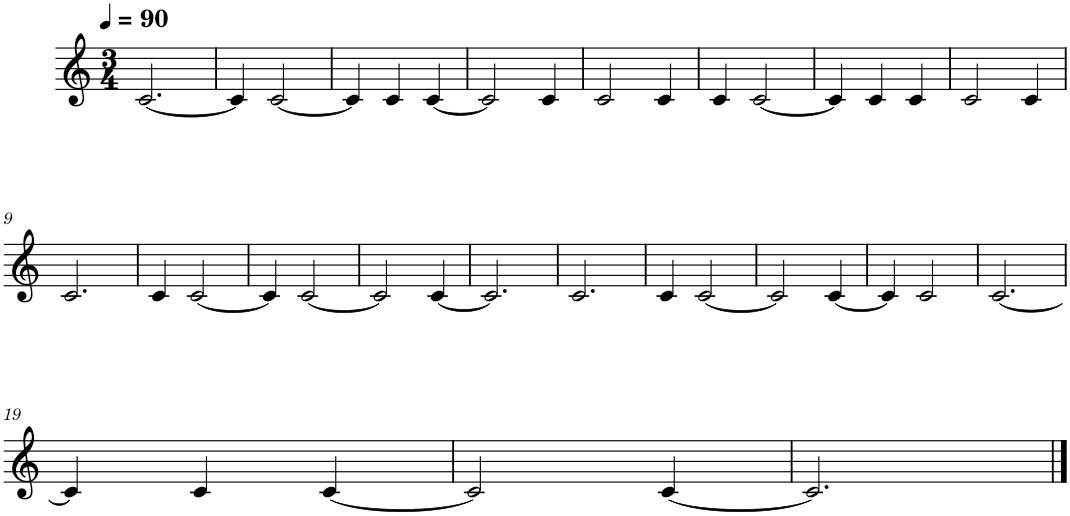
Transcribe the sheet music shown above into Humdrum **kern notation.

**kern
*part1
*staff1
*I"Piano
*I'Pno.
*clefG2
*k[]
*M3/4
*MM90
=1
[2.c/
=2
4c/]
[2c/
=3
4c/]
4c/
[4c/
=4
2c/]
4c/
=5
2c/
4c/
=6
4c/
[2c/
=7
4c/]
4c/
4c/
=8
2c/
4c/
!!LO:LB:g=z
=9
2.c/
=10
4c/
[2c/
=11
4c/]
[2c/
=12
2c/]
[4c/
=13
2.c/]
=14
2.c/
=15
4c/
[2c/
=16
2c/]
[4c/
=17
4c/]
2c/
=18
[2.c/
!!LO:LB:g=z
=19
4c/]
4c/
[4c/
=20
2c/]
[4c/
=21
2.c/]
==
*-
